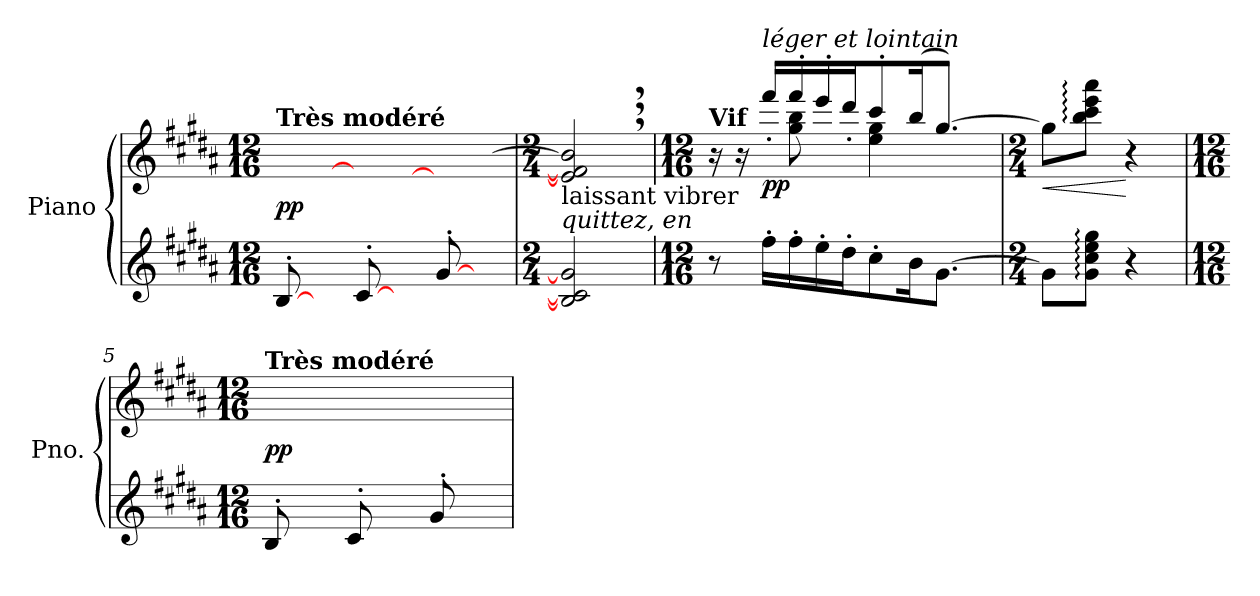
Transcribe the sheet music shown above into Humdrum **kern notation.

**kern	**kern	**dynam
*part1	*part1	*part1
*staff2	*staff1	*staff1/2
*I"Piano	*	*
*I'Pno.	*	*
*clefG2	*clefG2	*
*k[f#c#g#d#a#]	*k[f#c#g#d#a#]	*
*M12/16	*M12/16	*
=1	=1	=1
*^	*	*
!	!	!LO:TX:a:B:t=Très modéré	!
!	!	!	!LO:DY:b
(>(<[8B'/L	2.ryy	8ryy	pp
8ryy	.	[8f#'\	.
[8c#'/	.	8ryy	.
8ryy	.	[8e'\	.
[8g#'/	.	8ryy	.
8ryy	.	[8b'\J))	.
*v	*v	*	*
=2	=2	=2
*M2/4	*M2/4	*
!LO:TX:i:t=quittez, en	!	!
!LO:TX:t=laissant vibrer	!	!
2B/] 2c#/] 2g#/]	2e/], 2f#/], 2b/],	.
=3	=3	=3
*M12/16	*M12/16	*
*	*MM138	*
*	*^	*
!	!LO:TX:a:B:t=Vif	!	!
8r	16r	8.ryy	.
.	16r	.	.
!	!LO:TX:i:t=léger et lointain	!	!
!	!	!	!LO:DY:b
16ff#'\LL	16fff#'/LL	.	pp
16ff#'\	16fff#'/	8gg#\ 8bb\	.
16ee'\	16eee'/	.	.
16dd#'\J	16ddd#'/J	16ryy	.
8cc#'\	8ccc#'/	4ee\ 4gg#\	.
16b\K	(>16bb/K	.	.
[8.g#\J	[8.gg#/J)	.	.
.	.	8ryy	.
*	*v	*v	*
=4	=4	=4
*M2/4	*M2/4	*
*	*^	*
!	!	!	!LO:HP:b
*	*v	*v	*
8g#\L]	8gg#\L]	<
8g#\: 8cc#\: 8ee\: 8gg#\:J	8bb\: 8ccc#\: 8eee\: 8aaa#\:J	.
4r	4r	[
!!LO:LB:g=z
=5	=5	=5
*M12/16	*M12/16	*
*^	*	*
!	!	!LO:TX:a:B:t=Très modéré	!
!	!	!	!LO:DY:b
8B'/L	2.ryy	8ryy	pp
8ryy	.	8f#'\	.
8c#'/	.	8ryy	.
8ryy	.	8e'\	.
8g#'/	.	8ryy	.
8ryy	.	8b'\J	.
*v	*v	*	*
=	=	=
*-	*-	*-
